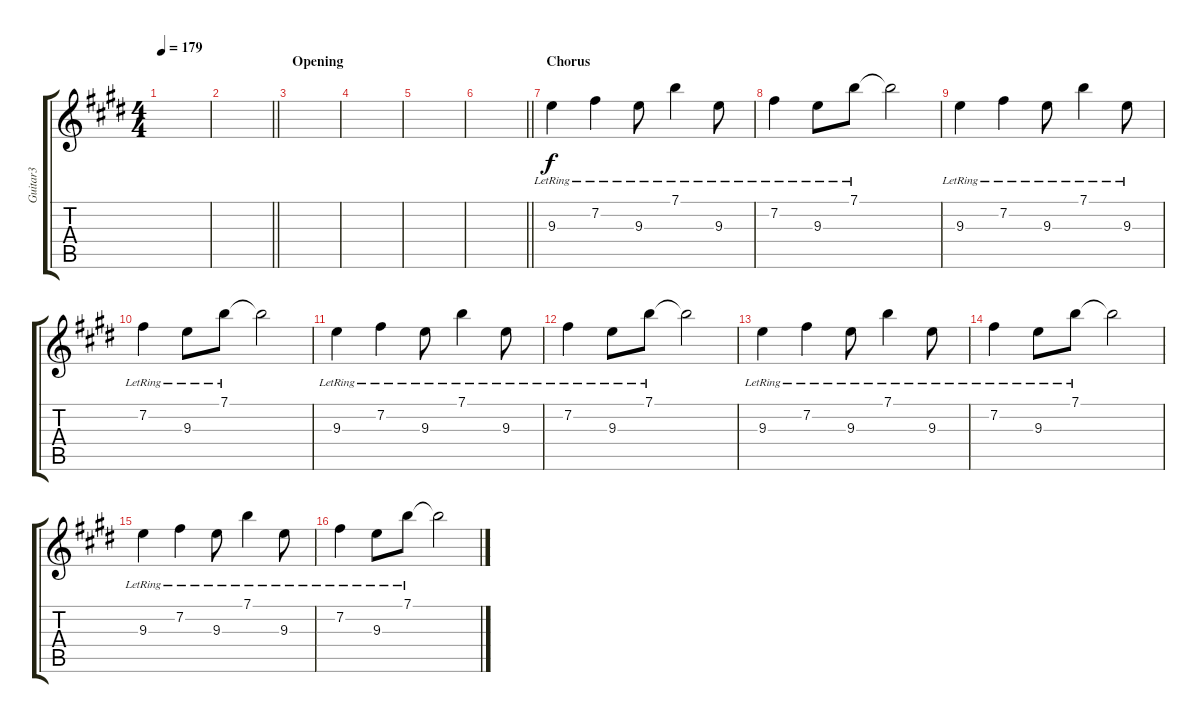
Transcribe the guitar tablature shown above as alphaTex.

\track ("Guitar3" "Guitar3") {instrument electricguitarclean}
\staff {score tabs}
\tuning (E4 B3 G3 D3 A2 E2) {hide}
\ts (4 4)
\tempo 179
\clef g2
\ks e
|
\barLineRight lightlight
|
\section ("" "Opening")
|
|
|
\barLineRight lightlight
|
\section ("" "Chorus")
9.3{lr}.4 7.2{lr}.4 9.3{lr}.8 7.1{lr}.4 9.3{lr}.8 |
7.2{lr}.4 9.3{lr}.8 7.1{lr}.8 7.1{t}.2 |
9.3{lr}.4 7.2{lr}.4 9.3{lr}.8 7.1{lr}.4 9.3{lr}.8 |
7.2{lr}.4 9.3{lr}.8 7.1{lr}.8 7.1{t}.2 |
9.3{lr}.4 7.2{lr}.4 9.3{lr}.8 7.1{lr}.4 9.3{lr}.8 |
7.2{lr}.4 9.3{lr}.8 7.1{lr}.8 7.1{t}.2 |
9.3{lr}.4 7.2{lr}.4 9.3{lr}.8 7.1{lr}.4 9.3{lr}.8 |
7.2{lr}.4 9.3{lr}.8 7.1{lr}.8 7.1{t}.2 |
9.3{lr}.4 7.2{lr}.4 9.3{lr}.8 7.1{lr}.4 9.3{lr}.8 |
7.2{lr}.4 9.3{lr}.8 7.1{lr}.8 7.1{t}.2
